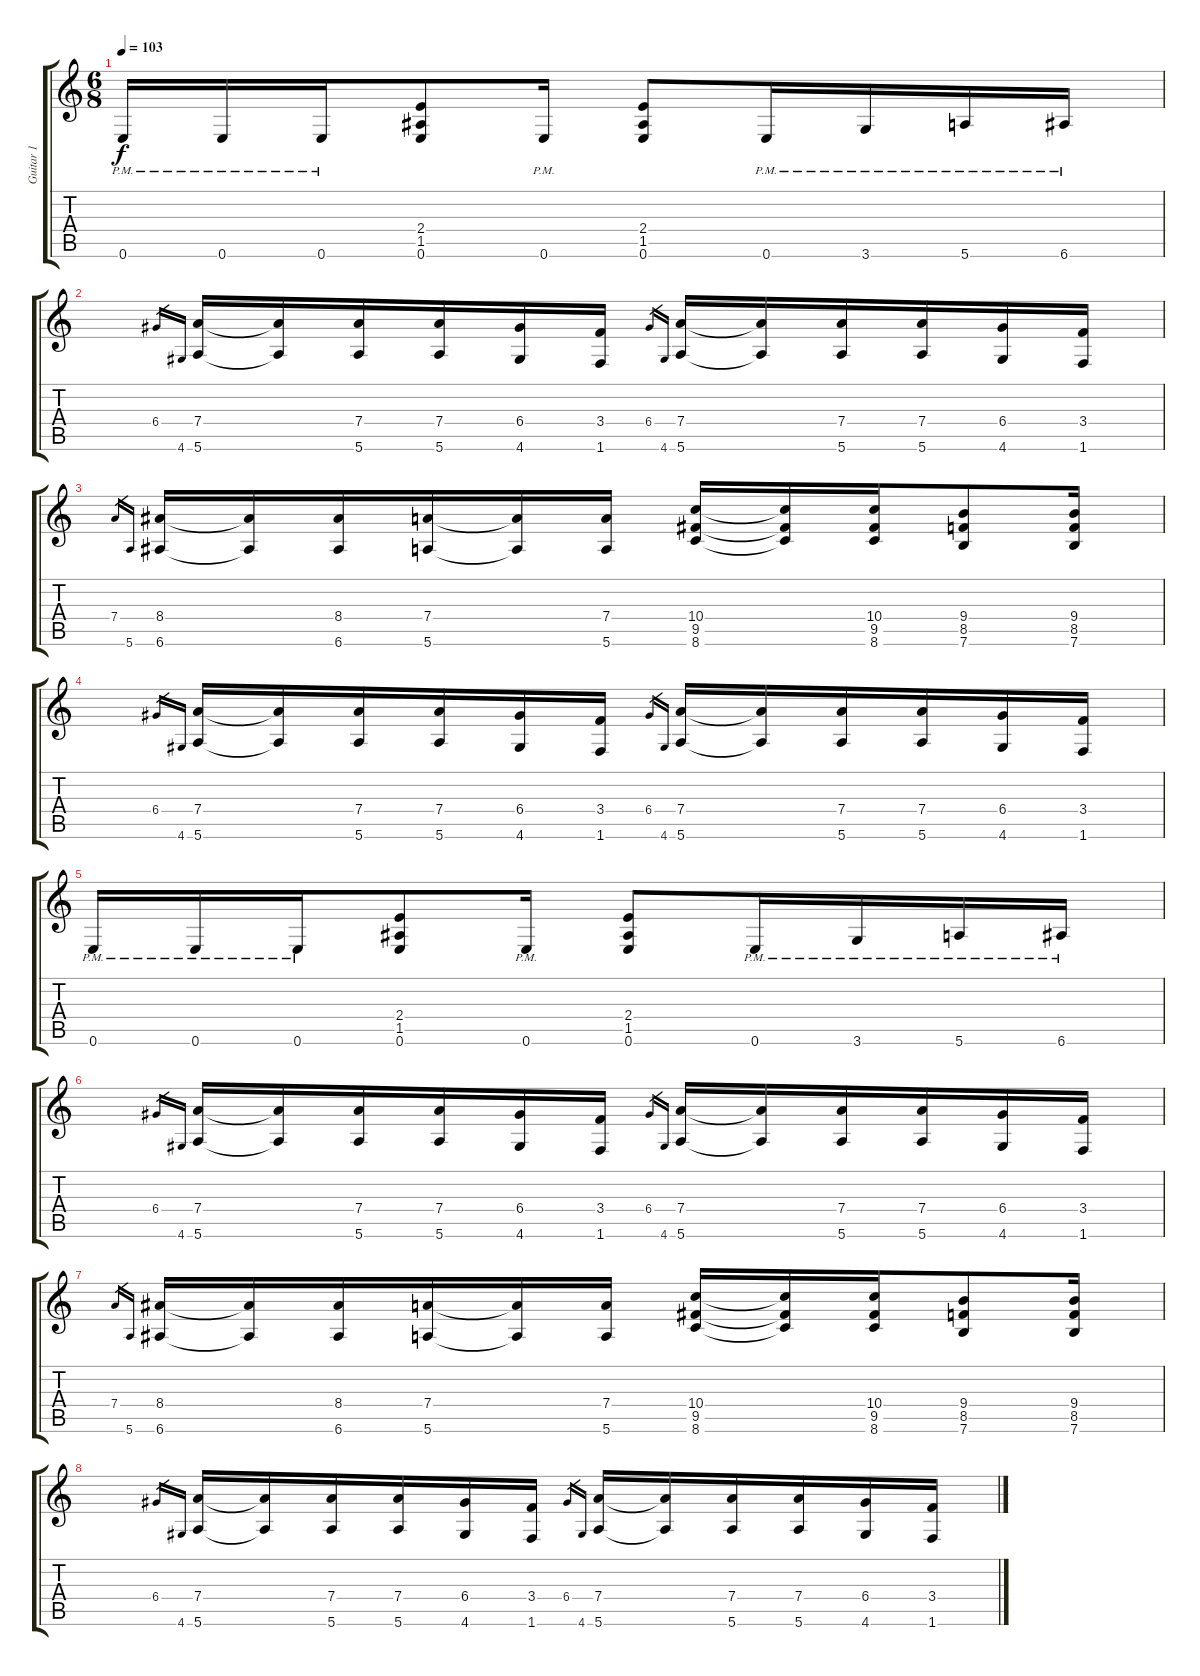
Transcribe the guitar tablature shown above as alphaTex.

\track ("Guitar 1" "Guitar 1") {instrument distortionguitar}
\staff {score tabs}
\tuning (E4 B3 G3 D3 A2 E2) {hide}
\ts (6 8)
\tempo 103
\clef g2
\ks c
0.6{pm}.16{dy f} 0.6{pm}.16 0.6{pm}.16 (2.4 1.5 0.6).8 0.6{pm}.16 (2.4 1.5 0.6).8 0.6{pm}.16 3.6{pm}.16 5.6{pm}.16 6.6{pm}.16 |
6.4.16{gr} 4.6.16{gr} (7.4 5.6).16 (7.4{t} 5.6{t}).16 (7.4 5.6).16 (7.4 5.6).16 (6.4 4.6).16 (3.4 1.6).16 6.4.16{gr} 4.6.16{gr} (7.4 5.6).16 (7.4{t} 5.6{t}).16 (7.4 5.6).16 (7.4 5.6).16 (6.4 4.6).16 (3.4 1.6).16 |
7.4.16{gr} 5.6.16{gr} (8.4 6.6).16 (8.4{t} 6.6{t}).16 (8.4 6.6).16 (7.4 5.6).16 (7.4{t} 5.6{t}).16 (7.4 5.6).16 (10.4 9.5 8.6).16 (10.4{t} 9.5{t} 8.6{t}).16 (10.4 9.5 8.6).16 (9.4 8.5 7.6).8 (9.4 8.5 7.6).16 |
6.4.16{gr} 4.6.16{gr} (7.4 5.6).16 (7.4{t} 5.6{t}).16 (7.4 5.6).16 (7.4 5.6).16 (6.4 4.6).16 (3.4 1.6).16 6.4.16{gr} 4.6.16{gr} (7.4 5.6).16 (7.4{t} 5.6{t}).16 (7.4 5.6).16 (7.4 5.6).16 (6.4 4.6).16 (3.4 1.6).16 |
0.6{pm}.16 0.6{pm}.16 0.6{pm}.16 (2.4 1.5 0.6).8 0.6{pm}.16 (2.4 1.5 0.6).8 0.6{pm}.16 3.6{pm}.16 5.6{pm}.16 6.6{pm}.16 |
6.4.16{gr} 4.6.16{gr} (7.4 5.6).16 (7.4{t} 5.6{t}).16 (7.4 5.6).16 (7.4 5.6).16 (6.4 4.6).16 (3.4 1.6).16 6.4.16{gr} 4.6.16{gr} (7.4 5.6).16 (7.4{t} 5.6{t}).16 (7.4 5.6).16 (7.4 5.6).16 (6.4 4.6).16 (3.4 1.6).16 |
7.4.16{gr} 5.6.16{gr} (8.4 6.6).16 (8.4{t} 6.6{t}).16 (8.4 6.6).16 (7.4 5.6).16 (7.4{t} 5.6{t}).16 (7.4 5.6).16 (10.4 9.5 8.6).16 (10.4{t} 9.5{t} 8.6{t}).16 (10.4 9.5 8.6).16 (9.4 8.5 7.6).8 (9.4 8.5 7.6).16 |
6.4.16{gr} 4.6.16{gr} (7.4 5.6).16 (7.4{t} 5.6{t}).16 (7.4 5.6).16 (7.4 5.6).16 (6.4 4.6).16 (3.4 1.6).16 6.4.16{gr} 4.6.16{gr} (7.4 5.6).16 (7.4{t} 5.6{t}).16 (7.4 5.6).16 (7.4 5.6).16 (6.4 4.6).16 (3.4 1.6).16
